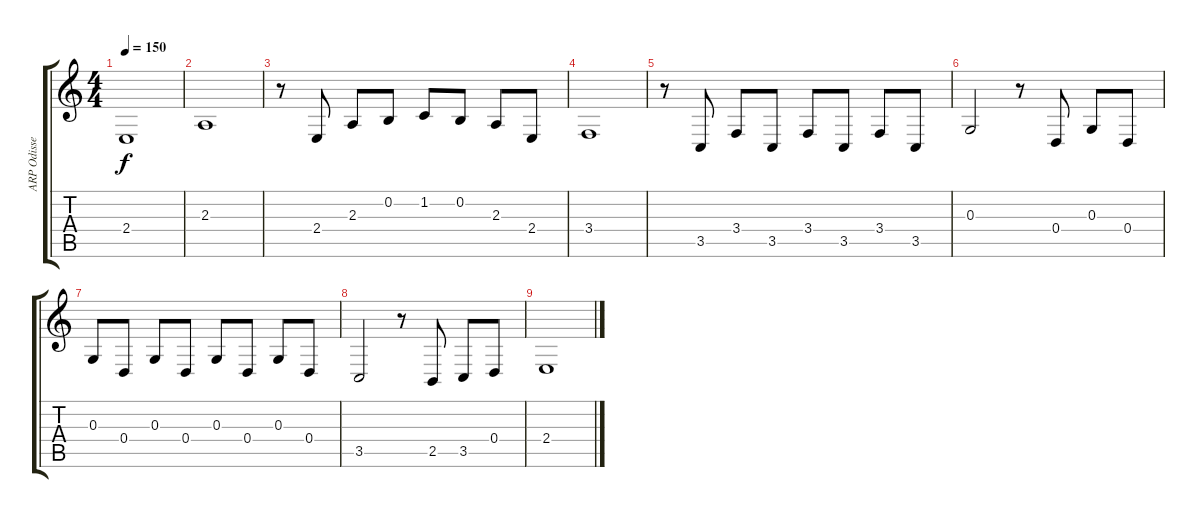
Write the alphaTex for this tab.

\track ("ARP Odissey" "ARP Odisse") {instrument pad3polysynth}
\staff {score tabs}
\tuning (E4 B3 G3 D3 A2 E2) {hide}
\ts (4 4)
\tempo 150
\clef g2
\ks c
2.4.1{dy f} |
2.3.1 |
r.8 2.4.8{volume 12} 2.3.8{volume 12} 0.2.8{volume 12} 1.2.8{volume 12} 0.2.8{volume 11} 2.3.8{volume 11} 2.4.8{volume 11} |
3.4.1{volume 10} |
r.8 3.5.8{volume 8} 3.4.8{volume 8} 3.5.8{volume 8} 3.4.8{volume 8} 3.5.8{volume 8} 3.4.8{volume 7} 3.5.8{volume 7} |
0.3.2{volume 7} r.8 0.4.8{volume 6} 0.3.8{volume 6} 0.4.8{volume 5} |
0.3.8{volume 5} 0.4.8{volume 5} 0.3.8{volume 5} 0.4.8{volume 4} 0.3.8{volume 4} 0.4.8{volume 4} 0.3.8{volume 4} 0.4.8{volume 4} |
3.5.2{volume 3} r.8 2.5.8{volume 2} 3.5.8{volume 2} 0.4.8{volume 2} |
2.4.1{volume 2}
